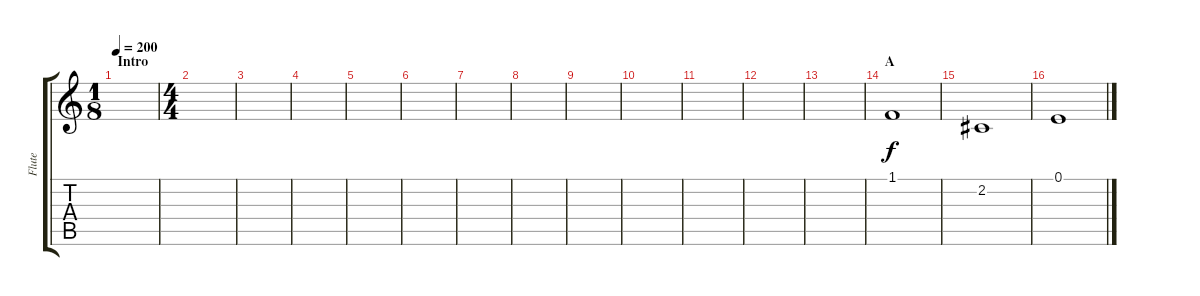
\track ("Flute" "Flute") {instrument flute}
\staff {score tabs}
\tuning (E4 B3 G3 D3 A2 E2) {hide}
\ts (1 8)
\section ("" "Intro")
\tempo 200
\clef g2
\ks c
|
\ts (4 4)
|
|
|
|
|
|
|
|
|
|
|
|
\section ("" "A")
1.1.1 |
2.2.1 |
0.1.1
